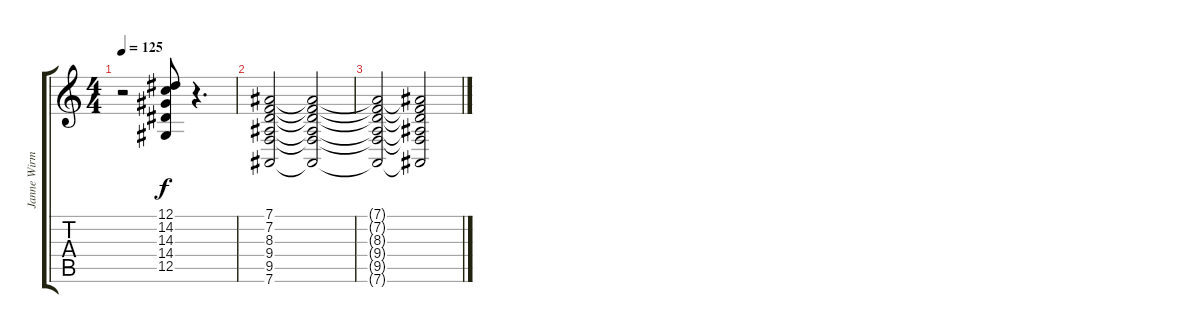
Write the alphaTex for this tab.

\track ("Janne Wirman (Children of Bodom)" "Janne Wirm") {instrument stringensemble1}
\staff {score tabs}
\tuning (Eb4 Bb3 Gb3 Db3 Ab2 Eb2) {hide}
\ts (4 4)
\tempo 125
\clef g2
\ks c
r.2{dy f} (12.1 14.2 14.3 14.4 12.5).8 r.4{d} |
(7.1 7.2 8.3 9.4 9.5 7.6).2 (7.1{t} 7.2{t} 8.3{t} 9.4{t} 9.5{t} 7.6{t}).2{volume 5} |
(7.1{t} 7.2{t} 8.3{t} 9.4{t} 9.5{t} 7.6{t}).2{volume 3} (7.1{t} 7.2{t} 8.3{t} 9.4{t} 9.5{t} 7.6{t}).2{volume 2}
